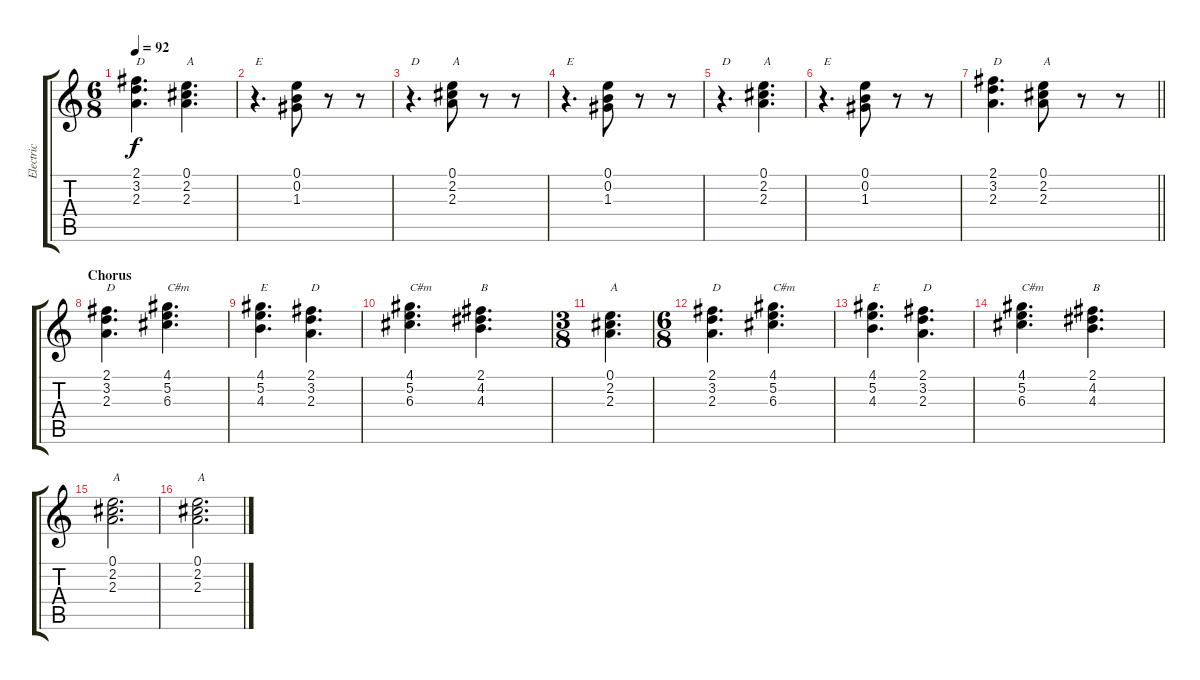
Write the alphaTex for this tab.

\track ("Electric" "Electric") {instrument overdrivenguitar}
\staff {score tabs}
\tuning (E4 B3 G3 D3 A2 E2) {hide}
\ts (6 8)
\tempo 92
\clef g2
\ks c
(2.1 3.2 2.3).4{d txt "D" dy f} (0.1 2.2 2.3).4{d txt "A"} |
r.4{d txt "E"} (0.1 0.2 1.3).8 r.8 r.8 |
r.4{d txt "D"} (0.1 2.2 2.3).8{txt "A"} r.8 r.8 |
r.4{d txt "E"} (0.1 0.2 1.3).8 r.8 r.8 |
r.4{d txt "D"} (0.1 2.2 2.3).4{d txt "A"} |
r.4{d txt "E"} (0.1 0.2 1.3).8 r.8 r.8 |
\barLineRight lightlight
(2.1 3.2 2.3).4{d txt "D"} (0.1 2.2 2.3).8{txt "A"} r.8 r.8 |
\section ("" "Chorus")
(2.1 3.2 2.3).4{d txt "D"} (4.1 5.2 6.3).4{d txt "C#m"} |
(4.1 5.2 4.3).4{d txt "E"} (2.1 3.2 2.3).4{d txt "D"} |
(4.1 5.2 6.3).4{d txt "C#m"} (2.1 4.2 4.3).4{d txt "B"} |
\ts (3 8)
(0.1 2.2 2.3).4{d txt "A"} |
\ts (6 8)
(2.1 3.2 2.3).4{d txt "D"} (4.1 5.2 6.3).4{d txt "C#m"} |
(4.1 5.2 4.3).4{d txt "E"} (2.1 3.2 2.3).4{d txt "D"} |
(4.1 5.2 6.3).4{d txt "C#m"} (2.1 4.2 4.3).4{d txt "B"} |
(0.1 2.2 2.3).2{d txt "A"} |
(0.1 2.2 2.3).2{d txt "A"}
